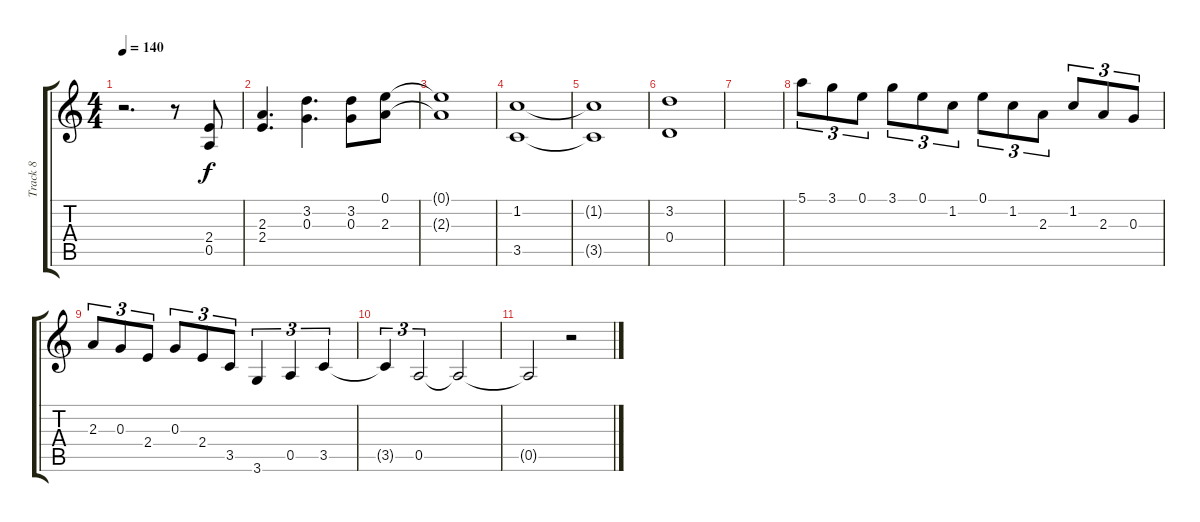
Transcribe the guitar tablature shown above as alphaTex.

\track ("Track 8" "Track 8") {instrument vibraphone}
\staff {score tabs}
\tuning (E5 B4 G4 D4 A3 E3) {hide}
\ts (4 4)
\tempo 140
\clef g2
\ks c
r.2{d dy f} r.8 (2.4 0.5).8 |
(2.3 2.4).4{d} (3.2 0.3).4{d} (3.2 0.3).8 (0.1 2.3).8 |
(0.1{t} 2.3{t}).1 |
(1.2 3.5).1 |
(1.2{t} 3.5{t}).1 |
(3.2 0.4).1 |
|
5.1.8{tu (3 2)} 3.1.8{tu (3 2)} 0.1.8{tu (3 2)} 3.1.8{tu (3 2)} 0.1.8{tu (3 2)} 1.2.8{tu (3 2)} 0.1.8{tu (3 2)} 1.2.8{tu (3 2)} 2.3.8{tu (3 2)} 1.2.8{tu (3 2)} 2.3.8{tu (3 2)} 0.3.8{tu (3 2)} |
2.3.8{tu (3 2)} 0.3.8{tu (3 2)} 2.4.8{tu (3 2)} 0.3.8{tu (3 2)} 2.4.8{tu (3 2)} 3.5.8{tu (3 2)} 3.6.4{tu (3 2)} 0.5.4{tu (3 2)} 3.5.4{tu (3 2)} |
3.5{t}.4{tu (3 2)} 0.5.2{tu (3 2)} 0.5{t}.2 |
0.5{t}.2 r.2{instrument vibraphone}
